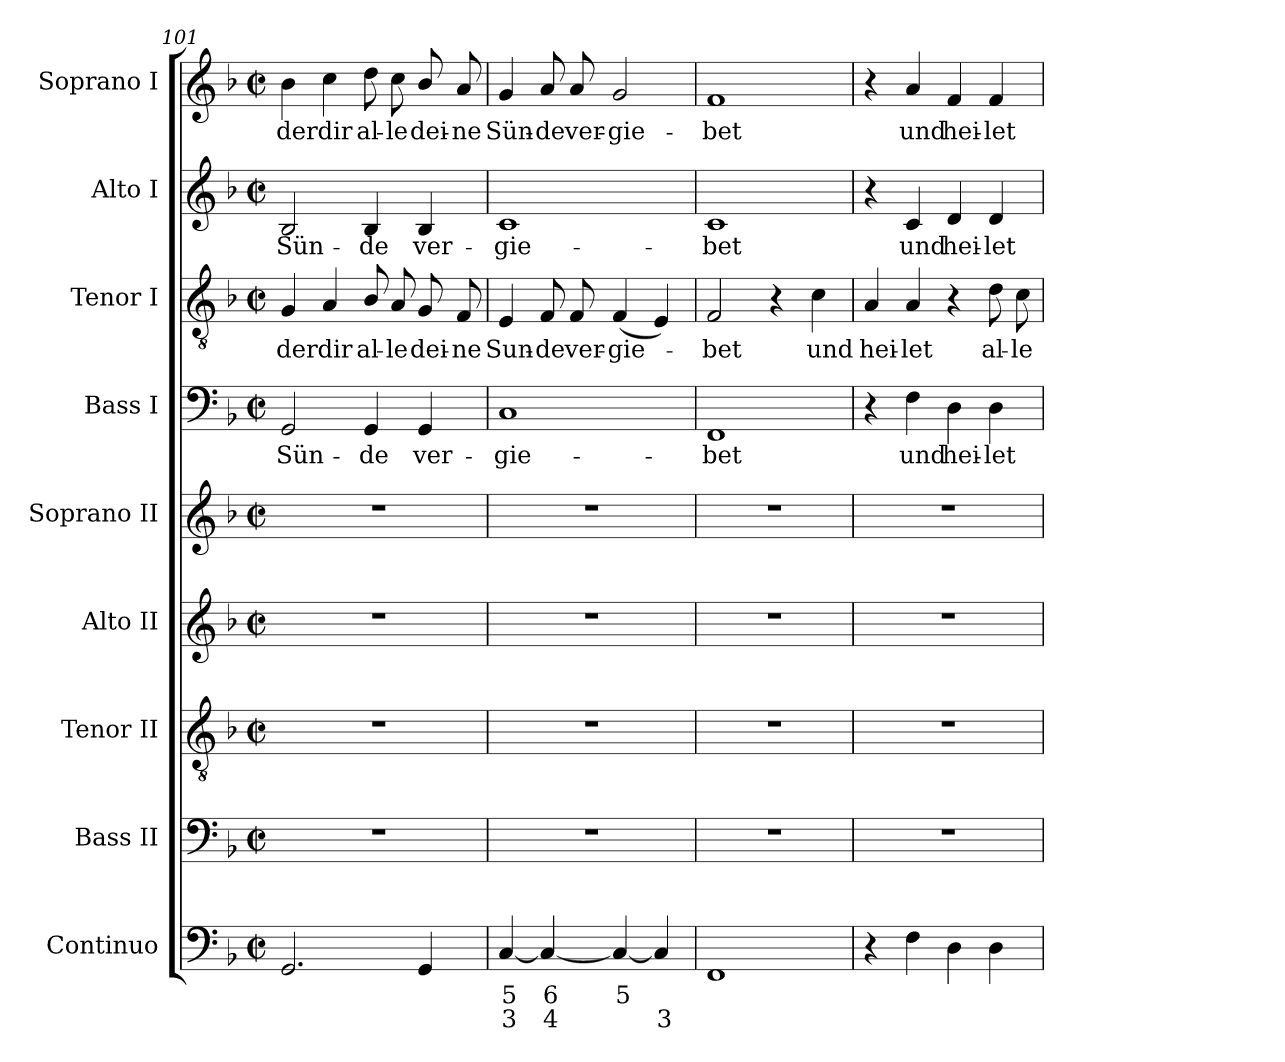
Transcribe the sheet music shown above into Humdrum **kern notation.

**kern	**text	**text	**kern	**kern	**kern	**kern	**kern	**text	**kern	**text	**kern	**text	**kern	**text
*part9	*part9	*part9	*part8	*part7	*part6	*part5	*part4	*part4	*part3	*part3	*part2	*part2	*part1	*part1
*staff9	*staff9	*staff9	*staff8	*staff7	*staff6	*staff5	*staff4	*staff4	*staff3	*staff3	*staff2	*staff2	*staff1	*staff1
*I"Continuo	*	*	*I"Bass II	*I"Tenor II	*I"Alto II	*I"Soprano II	*I"Bass I	*	*I"Tenor I	*	*I"Alto I	*	*I"Soprano I	*
*I'Continuo	*	*	*I'Bass II	*I'Tenor II	*I'Alto II	*I'Soprano II	*I'Bass I	*	*I'Tenor I	*	*I'Alto I	*	*I'Soprano I	*
*clefF4	*	*	*clefF4	*clefGv2	*clefG2	*clefG2	*clefF4	*	*clefGv2	*	*clefG2	*	*clefG2	*
*k[b-]	*	*	*k[b-]	*k[b-]	*k[b-]	*k[b-]	*k[b-]	*	*k[b-]	*	*k[b-]	*	*k[b-]	*
*F:	*	*	*F:	*F:	*F:	*F:	*F:	*	*F:	*	*F:	*	*F:	*
*M2/2	*	*	*M2/2	*M2/2	*M2/2	*M2/2	*M2/2	*	*M2/2	*	*M2/2	*	*M2/2	*
*met(c|)	*	*	*met(c|)	*met(c|)	*met(c|)	*met(c|)	*met(c|)	*	*met(c|)	*	*met(c|)	*	*met(c|)	*
=101	=101	=101	=101	=101	=101	=101	=101	=101	=101	=101	=101	=101	=101	=101
!	!	!	!	!	!	!	!	!LO:LY:b	!	!LO:LY:b	!	!LO:LY:b	!	!LO:LY:b
2.GG	.	.	1r	1r	1r	1r	2GG	Sün-	4G	der	2B-	Sün-	4b-	der
!	!	!	!	!	!	!	!	!	!	!LO:LY:b	!	!	!	!LO:LY:b
.	.	.	.	.	.	.	.	.	4A	dir	.	.	4cc	dir
!	!	!	!	!	!	!	!	!LO:LY:b	!	!LO:LY:b	!	!LO:LY:b	!	!LO:LY:b
.	.	.	.	.	.	.	4GG	-de	8B-/	al-	4B-	-de	8dd	al-
!	!	!	!	!	!	!	!	!	!	!LO:LY:b	!	!	!	!LO:LY:b
.	.	.	.	.	.	.	.	.	8A	-le	.	.	8cc	-le
!	!	!	!	!	!	!	!	!LO:LY:b	!	!LO:LY:b	!	!LO:LY:b	!	!LO:LY:b
4GG	.	.	.	.	.	.	4GG	ver-	8G	dei-	4B-	ver-	8b-/	dei-
!	!	!	!	!	!	!	!	!	!	!LO:LY:b	!	!	!	!LO:LY:b
.	.	.	.	.	.	.	.	.	8F	-ne	.	.	8a	-ne
=102	=102	=102	=102	=102	=102	=102	=102	=102	=102	=102	=102	=102	=102	=102
!	!LO:LY:b	!LO:LY:b	!	!	!	!	!	!LO:LY:b	!	!LO:LY:b	!	!LO:LY:b	!	!LO:LY:b
[4C	5	3	1r	1r	1r	1r	1C	-gie-	4E	Sun-	1c	-gie-	4g	Sün-
!	!LO:LY:b	!LO:LY:b	!	!	!	!	!	!	!	!LO:LY:b	!	!	!	!LO:LY:b
4C_	6	4	.	.	.	.	.	.	8F	-de	.	.	8a	-de
!	!	!	!	!	!	!	!	!	!	!LO:LY:b	!	!	!	!LO:LY:b
.	.	.	.	.	.	.	.	.	8F	ver-	.	.	8a	ver-
!	!LO:LY:b	!	!	!	!	!	!	!	!	!LO:LY:b	!	!	!	!LO:LY:b
4C_	5	.	.	.	.	.	.	.	(<4F	-gie-	.	.	2g	-gie-
!	!	!LO:LY:b	!	!	!	!	!	!	!	!	!	!	!	!
4C]	.	3	.	.	.	.	.	.	4E)	.	.	.	.	.
=103	=103	=103	=103	=103	=103	=103	=103	=103	=103	=103	=103	=103	=103	=103
!	!	!	!	!	!	!	!	!LO:LY:b	!	!LO:LY:b	!	!LO:LY:b	!	!LO:LY:b
1FF	.	.	1r	1r	1r	1r	1FF	-bet	2F	bet	1c	-bet	1f	-bet
.	.	.	.	.	.	.	.	.	4r	.	.	.	.	.
!	!	!	!	!	!	!	!	!	!	!LO:LY:b	!	!	!	!
.	.	.	.	.	.	.	.	.	4c	und	.	.	.	.
=104	=104	=104	=104	=104	=104	=104	=104	=104	=104	=104	=104	=104	=104	=104
!	!	!	!	!	!	!	!	!	!	!LO:LY:b	!	!	!	!
4r	.	.	1r	1r	1r	1r	4r	.	4A	hei-	4r	.	4r	.
!	!	!	!	!	!	!	!	!LO:LY:b	!	!LO:LY:b	!	!LO:LY:b	!	!LO:LY:b
4F	.	.	.	.	.	.	4F	und	4A	-let	4c	und	4a	und
!	!	!	!	!	!	!	!	!LO:LY:b	!	!	!	!LO:LY:b	!	!LO:LY:b
4D	.	.	.	.	.	.	4D	hei-	4r	.	4d	hei-	4f	hei-
!	!	!	!	!	!	!	!	!LO:LY:b	!	!LO:LY:b	!	!LO:LY:b	!	!LO:LY:b
4D	.	.	.	.	.	.	4D	-let	8d	al-	4d	-let	4f	-let
!	!	!	!	!	!	!	!	!	!	!LO:LY:b	!	!	!	!
.	.	.	.	.	.	.	.	.	8c	-le	.	.	.	.
=	=	=	=	=	=	=	=	=	=	=	=	=	=	=
*-	*-	*-	*-	*-	*-	*-	*-	*-	*-	*-	*-	*-	*-	*-
